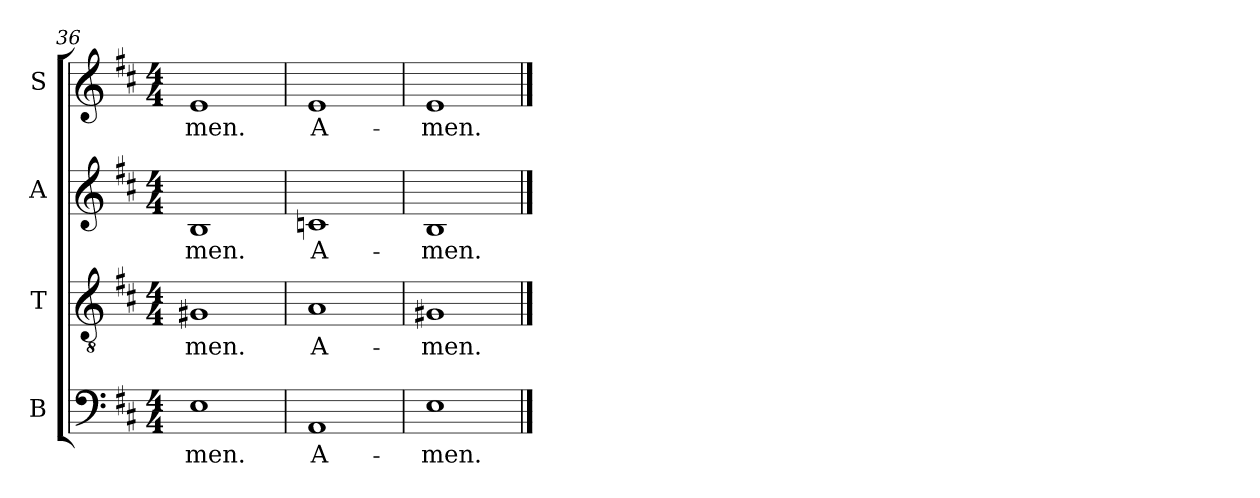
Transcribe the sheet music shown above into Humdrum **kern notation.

**kern	**text	**kern	**text	**kern	**text	**kern	**text
*part4	*part4	*part3	*part3	*part2	*part2	*part1	*part1
*staff4	*staff4	*staff3	*staff3	*staff2	*staff2	*staff1	*staff1
*I"B	*	*I"T	*	*I"A	*	*I"S	*
*I'B.	*	*I'T.	*	*I'A.	*	*I'S.	*
*clefF4	*	*clefGv2	*	*clefG2	*	*clefG2	*
*	*	*ITrd7c12	*	*	*	*	*
*k[f#c#]	*	*k[f#c#]	*	*k[f#c#]	*	*k[f#c#]	*
*D:	*	*D:	*	*D:	*	*D:	*
*M4/4	*	*M4/4	*	*M4/4	*	*M4/4	*
=36	=36	=36	=36	=36	=36	=36	=36
!	!LO:LY:b:color=#000000	!	!	!	!	!	!
!	!	!	!LO:LY:b:color=#000000	!	!	!	!
!	!	!	!	!	!LO:LY:b:color=#000000	!	!
!	!	!	!	!	!	!	!LO:LY:b:color=#000000
1Ei	-men.	1GG#Xi	-men.	1Bi	-men.	1ei	-men.
=37	=37	=37	=37	=37	=37	=37	=37
!	!LO:LY:b:color=#000000	!	!	!	!	!	!
!	!	!	!LO:LY:b:color=#000000	!	!	!	!
!	!	!	!	!	!LO:LY:b:color=#000000	!	!
!	!	!	!	!	!	!	!LO:LY:b:color=#000000
1AAi	A-	1AAi	A-	1cni	A-	1ei	A-
=38	=38	=38	=38	=38	=38	=38	=38
!	!LO:LY:b:color=#000000	!	!	!	!	!	!
!	!	!	!LO:LY:b:color=#000000	!	!	!	!
!	!	!	!	!	!LO:LY:b:color=#000000	!	!
!	!	!	!	!	!	!	!LO:LY:b:color=#000000
1Ei	-men.	1GG#Xi	-men.	1Bi	-men.	1ei	-men.
==	==	==	==	==	==	==	==
*-	*-	*-	*-	*-	*-	*-	*-
